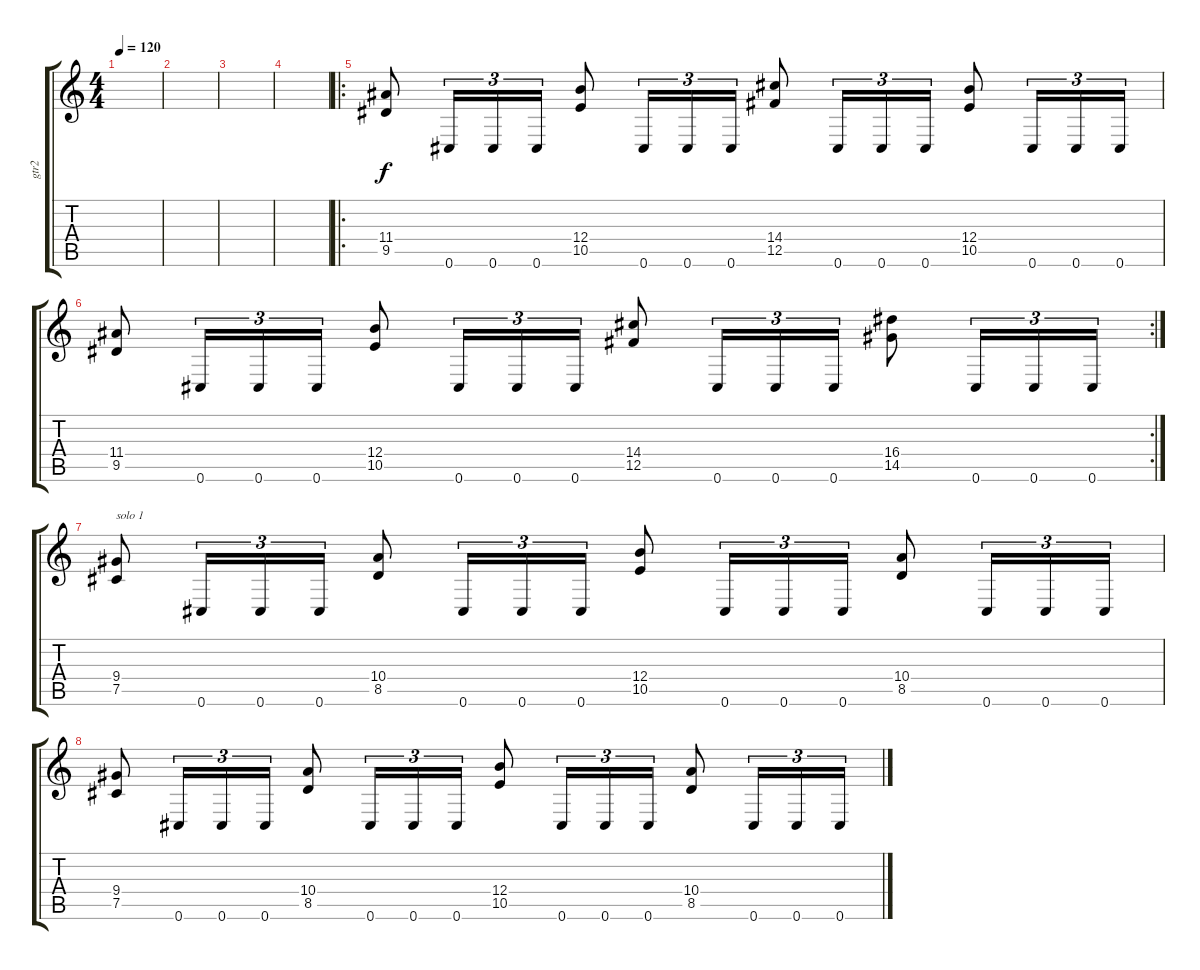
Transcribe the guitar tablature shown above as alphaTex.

\track ("gtr2" "gtr2") {instrument distortionguitar}
\staff {score tabs}
\tuning (Db4 Ab3 E3 B2 Gb2 Db2) {hide}
\ts (4 4)
\tempo 120
\tempo 109
\tempo 120
\clef g2
\ks c
|
|
|
|
\ro
(11.4 9.5).8 0.6.16{tu (3 2)} 0.6.16{tu (3 2)} 0.6.16{tu (3 2)} (12.4 10.5).8 0.6.16{tu (3 2)} 0.6.16{tu (3 2)} 0.6.16{tu (3 2)} (14.4 12.5).8 0.6.16{tu (3 2)} 0.6.16{tu (3 2)} 0.6.16{tu (3 2)} (12.4 10.5).8 0.6.16{tu (3 2)} 0.6.16{tu (3 2)} 0.6.16{tu (3 2)} |
\rc 2
(11.4 9.5).8 0.6.16{tu (3 2)} 0.6.16{tu (3 2)} 0.6.16{tu (3 2)} (12.4 10.5).8 0.6.16{tu (3 2)} 0.6.16{tu (3 2)} 0.6.16{tu (3 2)} (14.4 12.5).8 0.6.16{tu (3 2)} 0.6.16{tu (3 2)} 0.6.16{tu (3 2)} (16.4 14.5).8 0.6.16{tu (3 2)} 0.6.16{tu (3 2)} 0.6.16{tu (3 2)} |
(9.4 7.5).8{txt "solo 1"} 0.6.16{tu (3 2)} 0.6.16{tu (3 2)} 0.6.16{tu (3 2)} (10.4 8.5).8 0.6.16{tu (3 2)} 0.6.16{tu (3 2)} 0.6.16{tu (3 2)} (12.4 10.5).8 0.6.16{tu (3 2)} 0.6.16{tu (3 2)} 0.6.16{tu (3 2)} (10.4 8.5).8 0.6.16{tu (3 2)} 0.6.16{tu (3 2)} 0.6.16{tu (3 2)} |
(9.4 7.5).8 0.6.16{tu (3 2)} 0.6.16{tu (3 2)} 0.6.16{tu (3 2)} (10.4 8.5).8 0.6.16{tu (3 2)} 0.6.16{tu (3 2)} 0.6.16{tu (3 2)} (12.4 10.5).8 0.6.16{tu (3 2)} 0.6.16{tu (3 2)} 0.6.16{tu (3 2)} (10.4 8.5).8 0.6.16{tu (3 2)} 0.6.16{tu (3 2)} 0.6.16{tu (3 2)}
